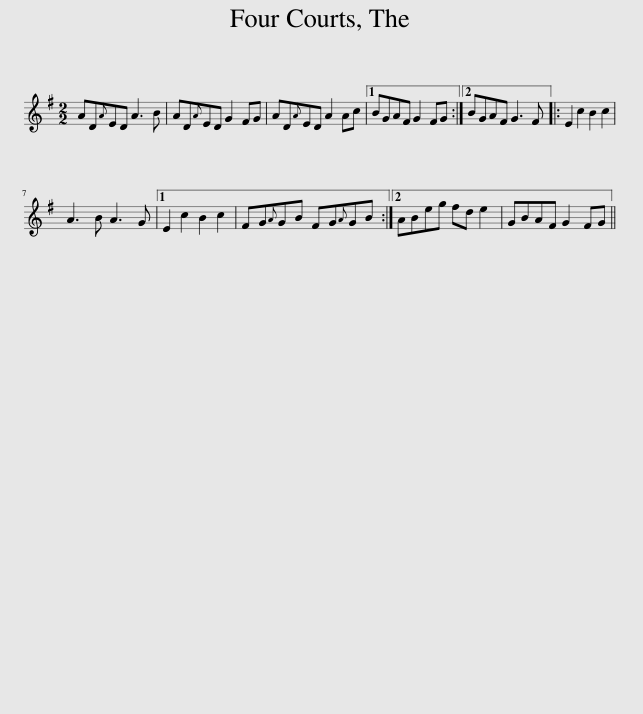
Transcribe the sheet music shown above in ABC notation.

X:1
L:1/8
M:2/2
I:linebreak $
K:G
V:1 treble
V:1
 AD{A}ED A3 B | AD{A}ED G2 FG | AD{A}ED A2 Ac |1 BGAF G2 FG :|2 BGAF G3 F |: %5
 E2 c2 B2 c2 |$ A3 B A3 G |1 E2 c2 B2 c2 | FG{A}GB FG{A}GB :|2 ABeg fd e2 | %10
 GBAF G2 FG || %11
